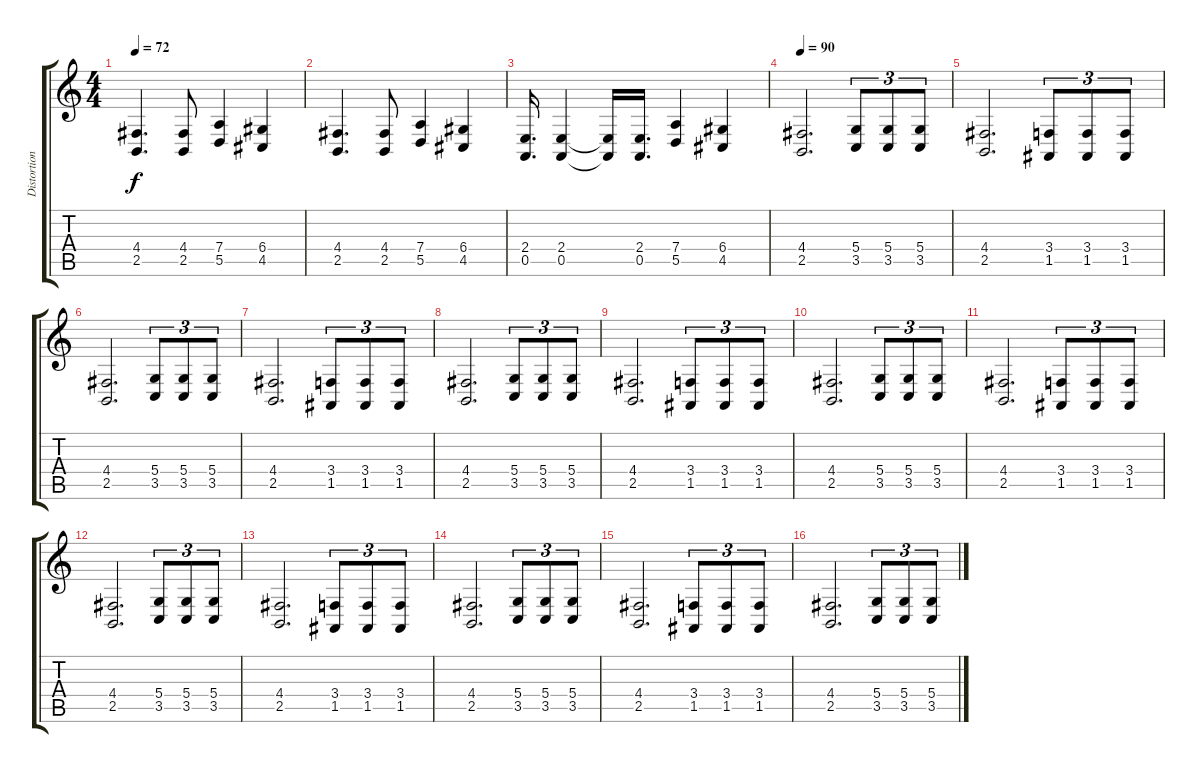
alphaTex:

\track ("Distortion" "Distortion") {instrument lead2sawtooth}
\staff {score tabs}
\tuning (E4 B3 G3 D3 A2 E2) {hide}
\ts (4 4)
\tempo 72
\clef g2
\ks c
(4.4 2.5).4{d dy f} (4.4 2.5).8 (7.4 5.5).4 (6.4 4.5).4 |
(4.4 2.5).4{d} (4.4 2.5).8 (7.4 5.5).4 (6.4 4.5).4 |
(2.4 0.5).16{d} (2.4 0.5).4 (2.4{t} 0.5{t}).16 (2.4 0.5).16{d} (7.4 5.5).4 (6.4 4.5).4 |
\tempo 90
(4.4 2.5).2{d} (5.4 3.5).8{tu (3 2)} (5.4 3.5).8{tu (3 2)} (5.4 3.5).8{tu (3 2)} |
(4.4 2.5).2{d} (3.4 1.5).8{tu (3 2)} (3.4 1.5).8{tu (3 2)} (3.4 1.5).8{tu (3 2)} |
(4.4 2.5).2{d} (5.4 3.5).8{tu (3 2)} (5.4 3.5).8{tu (3 2)} (5.4 3.5).8{tu (3 2)} |
(4.4 2.5).2{d} (3.4 1.5).8{tu (3 2)} (3.4 1.5).8{tu (3 2)} (3.4 1.5).8{tu (3 2)} |
(4.4 2.5).2{d} (5.4 3.5).8{tu (3 2)} (5.4 3.5).8{tu (3 2)} (5.4 3.5).8{tu (3 2)} |
(4.4 2.5).2{d} (3.4 1.5).8{tu (3 2)} (3.4 1.5).8{tu (3 2)} (3.4 1.5).8{tu (3 2)} |
(4.4 2.5).2{d} (5.4 3.5).8{tu (3 2)} (5.4 3.5).8{tu (3 2)} (5.4 3.5).8{tu (3 2)} |
(4.4 2.5).2{d} (3.4 1.5).8{tu (3 2)} (3.4 1.5).8{tu (3 2)} (3.4 1.5).8{tu (3 2)} |
(4.4 2.5).2{d} (5.4 3.5).8{tu (3 2)} (5.4 3.5).8{tu (3 2)} (5.4 3.5).8{tu (3 2)} |
(4.4 2.5).2{d} (3.4 1.5).8{tu (3 2)} (3.4 1.5).8{tu (3 2)} (3.4 1.5).8{tu (3 2)} |
(4.4 2.5).2{d} (5.4 3.5).8{tu (3 2)} (5.4 3.5).8{tu (3 2)} (5.4 3.5).8{tu (3 2)} |
(4.4 2.5).2{d} (3.4 1.5).8{tu (3 2)} (3.4 1.5).8{tu (3 2)} (3.4 1.5).8{tu (3 2)} |
(4.4 2.5).2{d} (5.4 3.5).8{tu (3 2)} (5.4 3.5).8{tu (3 2)} (5.4 3.5).8{tu (3 2)}
